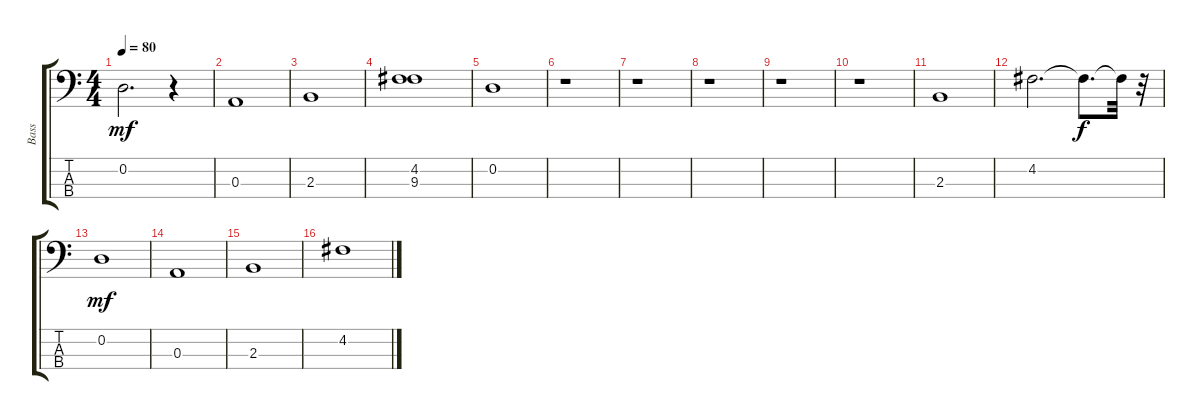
\track ("Bass" "Bass") {instrument contrabass}
\staff {score tabs}
\tuning (G2 D2 A1 E1) {hide}
\ts (4 4)
\tempo 80
\clef f4
\ks c
0.2.2{d dy mf} r.4 |
0.3.1 |
2.3.1 |
(4.2 9.3).1 |
0.2.1 |
r.1 |
r.1 |
r.1 |
r.1 |
r.1 |
2.3.1 |
4.2.2{d} 4.2{t}.8{d dy f} 4.2{t}.32 r.32 |
0.2.1{dy mf} |
0.3.1 |
2.3.1 |
4.2.1
